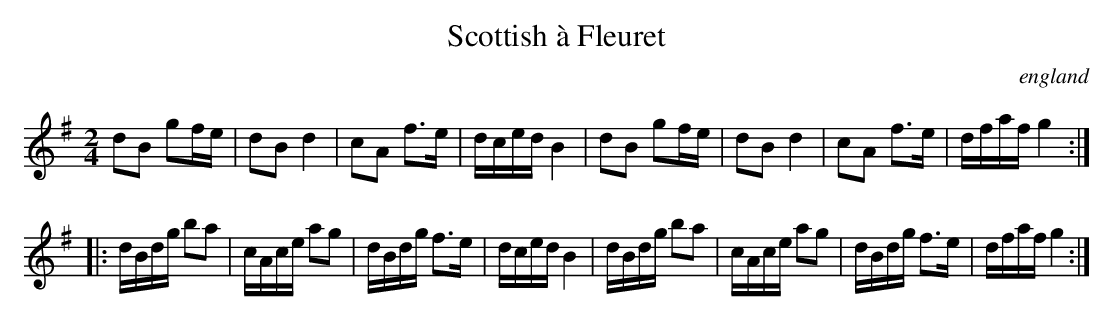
X:1
T:Scottish à Fleuret
O:england
M:2/4
L:1/8
K:G
dB gf/e/|dB d2|cA f>e|d/c/e/d/ B2|\
dB gf/e/|dB d2|cA f>e|d/f/a/f/ g2:|
|:d/B/d/g/ ba|c/A/c/e/ ag|d/B/d/g/ f>e|d/c/e/d/ B2|\
d/B/d/g/ ba|c/A/c/e/ ag|d/B/d/g/ f>e|d/f/a/f/ g2:|
